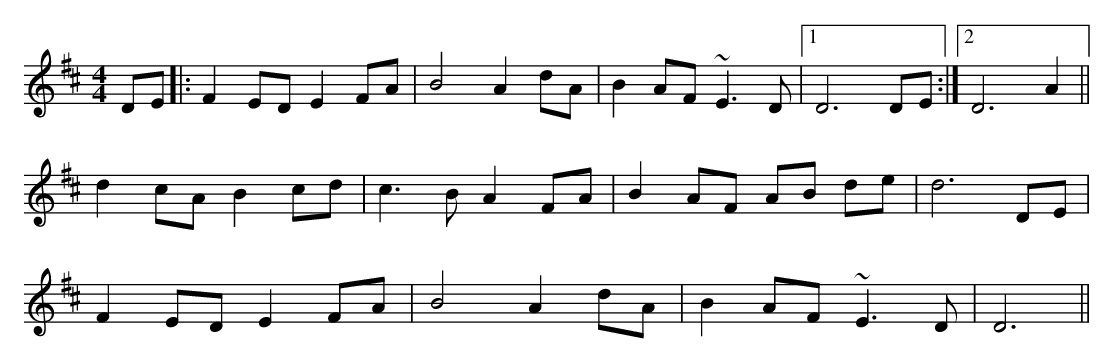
X:1
M:4/4
K:D
DE|:F2EDE2FA|B4A2dA|B2AF~E2>D2|1 D6DE:|2 D6A2||
d2cAB2cd|c2>B2A2FA|B2AF AB de|d6 DE|
F2EDE2FA|B4A2dA|B2AF~E2>D2|D6||
